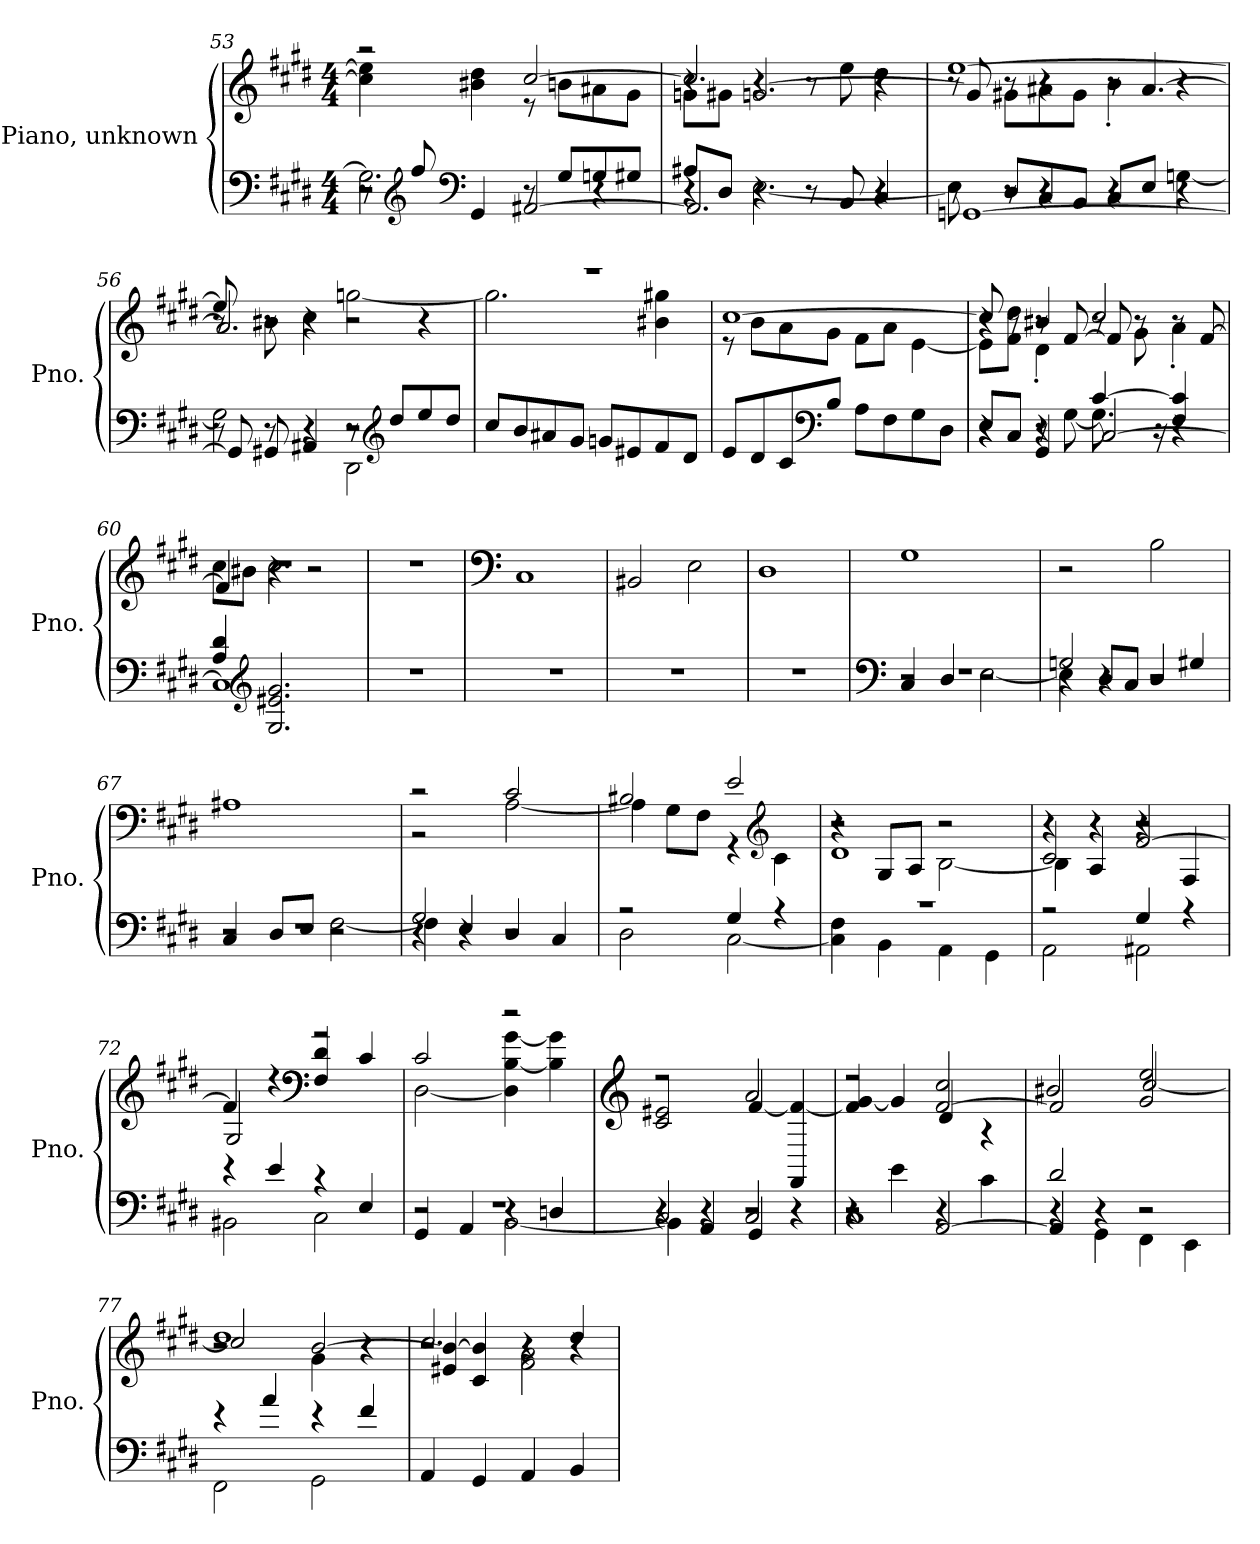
**kern	**kern
*part1	*part1
*staff2	*staff1
*I"Piano, unknown	*
*I'Pno.	*
*clefF4	*clefG2
*k[f#c#g#d#]	*k[f#c#g#d#]
*M4/4	*M4/4
=53	=53
*^	*^
*	*^	*	*
8r	2.G#\]	2r	2r	4cc#\] 4ee\]
*clefG2	*	*	*	*
8ff#/	.	.	.	.
*clefF4	*	*	*	*
4GG#/	.	.	.	4b#X\ 4dd#\
8r	.	[2AA#X/	[2cc#/	8r
8G#/L	.	.	.	8bn\L
8Gn/	4r	.	.	8a#X\
8G#X/J	.	.	.	8g#\J
!!LO:LB:g=z
=54	=54	=54	=54	=54
*	*	*	*	*^
8A#X/L	4r	2.AA#/]	2.cc#/]	8gn\L	4r
8D#/J	.	.	.	8g#X\J	.
4r	[2.E\	.	.	4r	[2.gn/
8r	.	.	.	8r	.
8BB/	.	.	.	8ee\	.
4C#/	.	4r	4r	4dd#\	.
=55	=55	=55	=55	=55	=55
8r	8E\]	[1GGn	[1ee	8r	8g/]
8D#/L	8r	.	.	8g#X\L	8r
8C#/	4r	.	.	8a#X\	4r
8BB/J	.	.	.	8g#\J	.
8C#/L	4r	.	.	4b'\	8r
8E/J	.	.	.	.	[4.a#/
4r	[4Gn\	.	.	4r	.
=56	=56	=56	=56	=56	=56
8r	2G\]	8GG/]	8ee/]	8r	2.a#/]
8GG#X/	.	8r	8r	8b#X\	.
4AA#X/	.	4r	4r	4cc#\	.
8r	2DD#\	2r	2r	[2ggn\	.
*clefG2	*	*	*	*	*
8dd#/L	.	.	.	.	.
8ee/	.	.	.	.	4r
8dd#/J	.	.	.	.	.
*v	*v	*v	*	*	*
*	*	*v	*v
!!LO:LB:g=z
=57	=57	=57
8cc#/L	1r	2.gg\]
8b/	.	.
8a#X/	.	.
8g#/J	.	.
8gn/L	.	.
8e#X/	.	.
8f#/	.	4b#X\ 4gg#X\
8d#/J	.	.
=58	=58	=58
8e/L	[1cc#	8r
8d#/	.	8b\L
8c#/	.	8a\
*clefF4	*	*
8B/J	.	8g#\J
8A\L	.	8f#\L
8F#\	.	8a\J
8G#\	.	[4e\
8D#\J	.	.
=59	=59	=59
*^	*	*^
*	*^	*	*	*
8E/L	4r	4r	8cc#/]	8e\L]	4r
8C#/J	.	.	8r	8f#\ 8dd#\J	.
4r	8r	4GG#/	4b#X/	4d#'\	8r
.	[8G#\	.	.	.	[8f#/
[4c#/	8.G#\]	[2C#/	2cc#/	8r	8f#/]
.	.	.	.	8g#\	8r
.	16r	.	.	.	.
4F#/ 4c#/]	4r	.	.	4a'\	8r
.	.	.	.	.	[8f#/
*	*v	*v	*	*	*
!!LO:PB:g=z	!!	!!
=60	=60	=60	=60	=60
4A/ 4d#/	1C#]	1r	8cc#\L	4f#/]
.	.	.	8b#X\J	.
*clefG2	*	*	*	*
2.G#/ 2.e#X/ 2.g#/	.	.	2.cc#\	4r
.	.	.	.	2r
*v	*v	*	*	*
*	*v	*v	*v
=61	=61
1r	1r
=62	=62
*	*clefF4
1r	1C#
=63	=63
1r	2BB#X/
.	2E\
=64	=64
1r	1D#
=65	=65
*clefF4	*
*^	*
*	*^	*
1r	2r	4C#/	1G#
.	.	4D#/	.
.	[2E\	2r	.
=66	=66	=66	=66
2Gn/	4E\]	4r	2r
.	4r	8D#/L	.
.	.	8C#/J	.
2r	2r	4D#/	2B\
.	.	4G#X/	.
=67	=67	=67	=67
1r	2r	4C#/	1A#X
.	.	8D#/L	.
.	.	8E/J	.
.	[2F#\	2r	.
!!LO:LB:g=z
=68	=68	=68	=68
*	*	*	*^
2G#/	4F#\]	4r	2r	2r
.	4r	4E/	.	.
2r	2r	4D#/	2c#/	[2A\
.	.	4C#/	.	.
*	*v	*v	*	*
=69	=69	=69	=69
2r	2D#\	2B#X/	4A\]
.	.	.	8G#\L
.	.	.	8F#\J
4G#/	[2C#\	2e/	4r
*	*	*clefG2	*
4r	.	.	4c#\
=70	=70	=70	=70
*	*	*	*^
1r	4C#\] 4F#\	1d#	2r	4r
.	4BB\	.	.	8G#/L
.	.	.	.	8A/J
.	4AA\	.	[2B\	2r
.	4GG#\	.	.	.
=71	=71	=71	=71	=71
2r	2AA\	2c#/	4B\]	4r
.	.	.	4r	4A/
4G#/	2AA#X\	[2f#/	2r	4r
4r	.	.	.	4F#/
*	*	*	*v	*v
=72	=72	=72	=72
4r	2BB#X\	4f#/]	2G#/
4e/	.	4r	.
*	*	*clefF4	*
4r	2C#\	2r	4F#/ 4d#/
4E/	.	.	4c#/
=73	=73	=73	=73
*	*^	*	*
1r	2r	4GG#/	2c#/	[2D#\
.	.	4AA/	.	.
.	[2BB\	4r	2r	4D#\] [4B\ [4g#\
.	.	4Dn/	.	4B\] 4g#\]
!!LO:LB:g=z	!!
=74	=74	=74	=74	=74
*	*	*	*clefG2	*
2C#/	4BB\]	4r	2r	2c#/ 2e#X/
.	4r	4AA/	.	.
2C#/	2r	4GG#/	2a/	[4f#/
.	.	4r	.	4FF#/ 4f#/_
=75	=75	=75	=75	=75
1C#	4r	2r	2r	4f#/] [4g#/
.	4e\	.	.	4g#/]
.	4r	[2AA/	[2f#/ 2cc#/	4d#/
.	4c#\	.	.	4r
=76	=76	=76	=76	=76
2d#/	4r	4AA/]	2f#/]	2b#X/
.	4GG#\	4r	.	.
2r	4FF#\	2r	2g#/ 2ee/	[2cc#/
.	4EE\	.	.	.
*	*v	*v	*	*
=77	=77	=77	=77
*	*	*	*^
4r	2FF#\	1dd#	2r	2cc#/]
4a/	.	.	.	.
4r	2GG#\	.	4g#\	[2b/
4f#/	.	.	4r	.
*v	*v	*	*	*
=78	=78	=78	=78
4AA/	2.cc#/	2r	4e#X/ 4b/_
4GG#/	.	.	4c#/ 4b/]
4AA/	.	2f#\ 2a\	4r
4BB/	4r	.	4dd#/
*	*v	*v	*v
=	=
*-	*-
